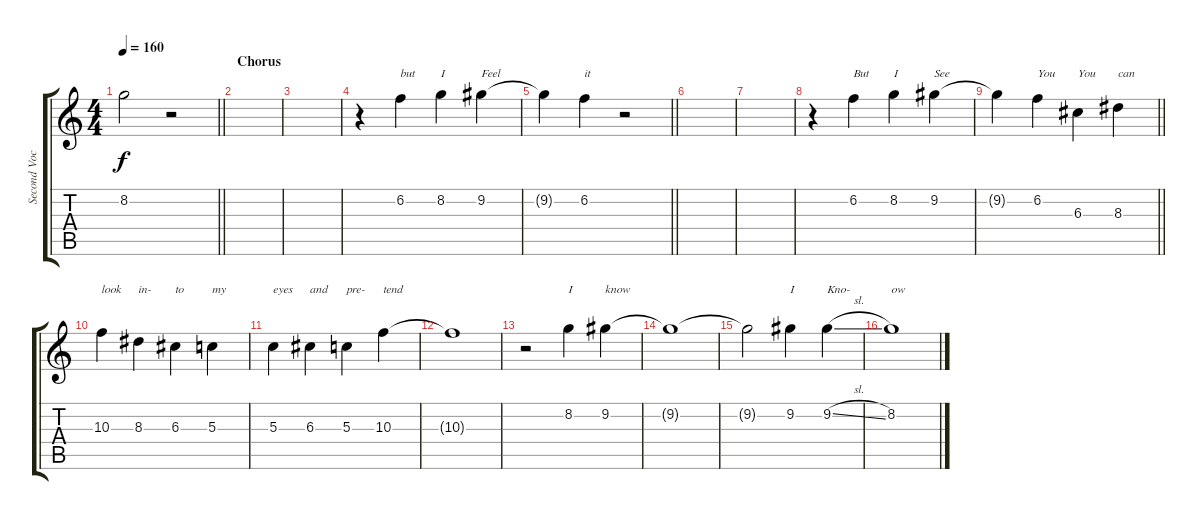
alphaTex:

\track ("Second Vocal" "Second Voc") {instrument contrabass}
\staff {score tabs}
\tuning (E4 B3 G3 D3 A2 E2) {hide}
\ts (4 4)
\tempo 160
\clef g2
\barLineRight lightlight
\ks c
8.2{t}.2{dy f} r.2 |
\section ("" "Chorus")
|
|
r.4 6.2.4{txt "but"} 8.2.4{txt "I"} 9.2.4{txt "Feel"} |
\barLineRight lightlight
9.2{t}.4 6.2.4{txt "it"} r.2 |
|
|
r.4 6.2.4{txt "But"} 8.2.4{txt "I"} 9.2.4{txt "See"} |
\barLineRight lightlight
9.2{t}.4 6.2.4{txt "You"} 6.3.4{txt "You"} 8.3.4{txt "can"} |
10.3.4{txt "look"} 8.3.4{txt "in-"} 6.3.4{txt "to"} 5.3.4{txt "my"} |
5.3.4{txt "eyes"} 6.3.4{txt "and"} 5.3.4{txt "pre-"} 10.3.4{txt "tend"} |
10.3{t}.1 |
r.2 8.2.4{txt "I"} 9.2.4{txt "know"} |
9.2{t}.1 |
9.2{t}.2 9.2.4{txt "I"} 9.2{sl}.4{txt "Kno-"} |
8.2.1{txt "ow"}
